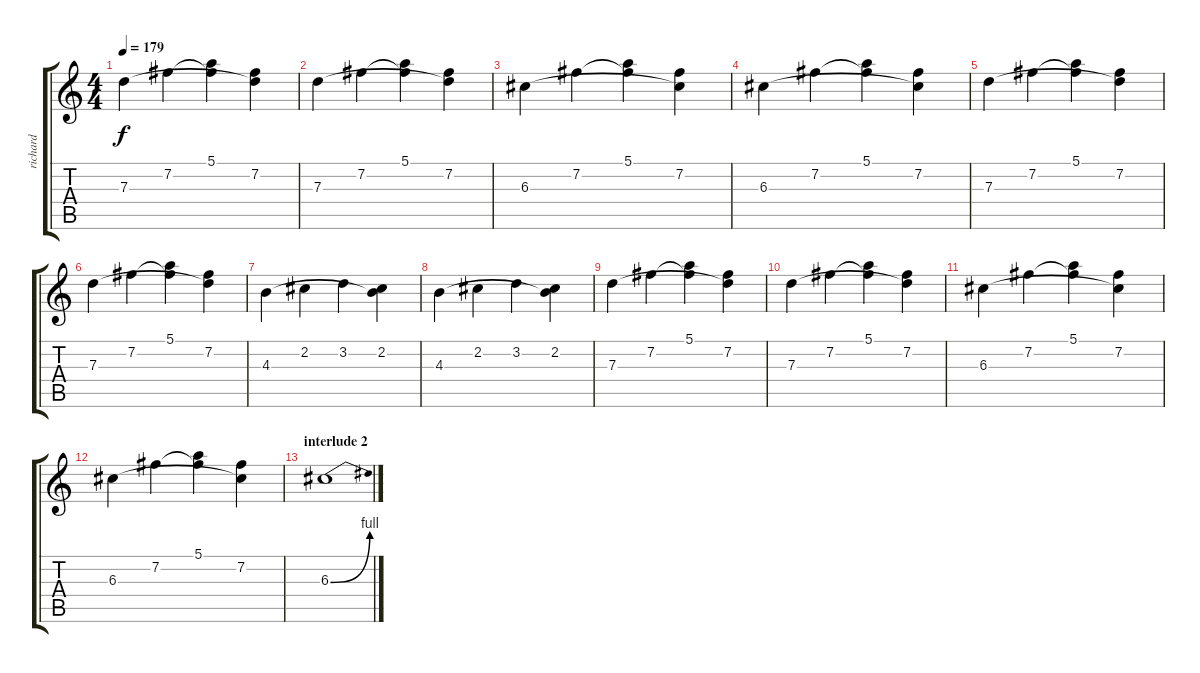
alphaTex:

\track ("richard" "richard") {instrument electricguitarclean}
\staff {score tabs}
\tuning (E4 B3 G3 D3 A2 E2) {hide}
\ts (4 4)
\tempo 179
\clef g2
\ks c
7.3.4{dy f} 7.2.4 (5.1 7.2{t}).4 (7.2 7.3{t}).4 |
7.3.4 7.2.4 (5.1 7.2{t}).4 (7.2 7.3{t}).4 |
6.3.4 7.2.4 (5.1 7.2{t}).4 (7.2 6.3{t}).4 |
6.3.4 7.2.4 (5.1 7.2{t}).4 (7.2 6.3{t}).4 |
7.3.4 7.2.4 (5.1 7.2{t}).4 (7.2 7.3{t}).4 |
7.3.4 7.2.4 (5.1 7.2{t}).4 (7.2 7.3{t}).4 |
4.3.4 2.2.4 3.2.4 (2.2 4.3{t}).4 |
4.3.4 2.2.4 3.2.4 (2.2 4.3{t}).4 |
7.3.4 7.2.4 (5.1 7.2{t}).4 (7.2 7.3{t}).4 |
7.3.4 7.2.4 (5.1 7.2{t}).4 (7.2 7.3{t}).4 |
6.3.4 7.2.4 (5.1 7.2{t}).4 (7.2 6.3{t}).4 |
6.3.4 7.2.4 (5.1 7.2{t}).4 (7.2 6.3{t}).4 |
\section ("" "interlude 2")
6.3{be (bend 0 0 60 4)}.1
